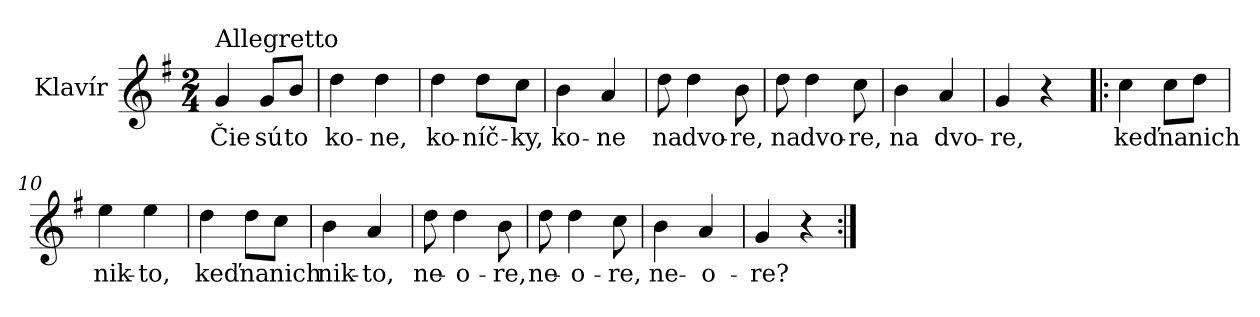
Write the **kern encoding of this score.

**kern	**text
*part1	*part1
*staff1	*staff1
*I"Klavír	*
*I'Kl.	*
*clefG2	*
*k[f#]	*
*M2/4	*
=1	=1
!LO:TX:a:t=Allegretto	!
!	!LO:LY:b
4g/	Čie
!	!LO:LY:b
8g/L	sú
!	!LO:LY:b
8b/J	to
=2	=2
!	!LO:LY:b
4dd\	ko-
!	!LO:LY:b
4dd\	-ne,
=3	=3
!	!LO:LY:b
4dd\	ko-
!	!LO:LY:b
8dd\L	-níč-
!	!LO:LY:b
8cc\J	-ky,
=4	=4
!	!LO:LY:b
4b\	ko-
!	!LO:LY:b
4a/	-ne
=5	=5
!	!LO:LY:b
8dd\	na
!	!LO:LY:b
4dd\	dvo-
!	!LO:LY:b
8b\	-re,
!!LO:LB:g=z
=6	=6
!	!LO:LY:b
8dd\	na
!	!LO:LY:b
4dd\	dvo-
!	!LO:LY:b
8cc\	-re,
=7	=7
!	!LO:LY:b
4b\	na
!	!LO:LY:b
4a/	dvo-
=8	=8
!	!LO:LY:b
4g/	-re,
4r	.
=9!|:	=9!|:
!	!LO:LY:b
4cc\	keď
!	!LO:LY:b
8cc\L	na
!	!LO:LY:b
8dd\J	nich
=10	=10
!	!LO:LY:b
4ee\	nik-
!	!LO:LY:b
4ee\	-to,
!!LO:LB:g=z
=11	=11
!	!LO:LY:b
4dd\	keď
!	!LO:LY:b
8dd\L	na
!	!LO:LY:b
8cc\J	nich
=12	=12
!	!LO:LY:b
4b\	nik-
!	!LO:LY:b
4a/	-to,
=13	=13
!	!LO:LY:b
8dd\	ne-
!	!LO:LY:b
4dd\	-o-
!	!LO:LY:b
8b\	-re,
=14	=14
!	!LO:LY:b
8dd\	ne-
!	!LO:LY:b
4dd\	-o-
!	!LO:LY:b
8cc\	-re,
=15	=15
!	!LO:LY:b
4b\	ne-
!	!LO:LY:b
4a/	-o-
=16	=16
!	!LO:LY:b
4g/	-re?
4r	.
=:|!	=:|!
*-	*-
